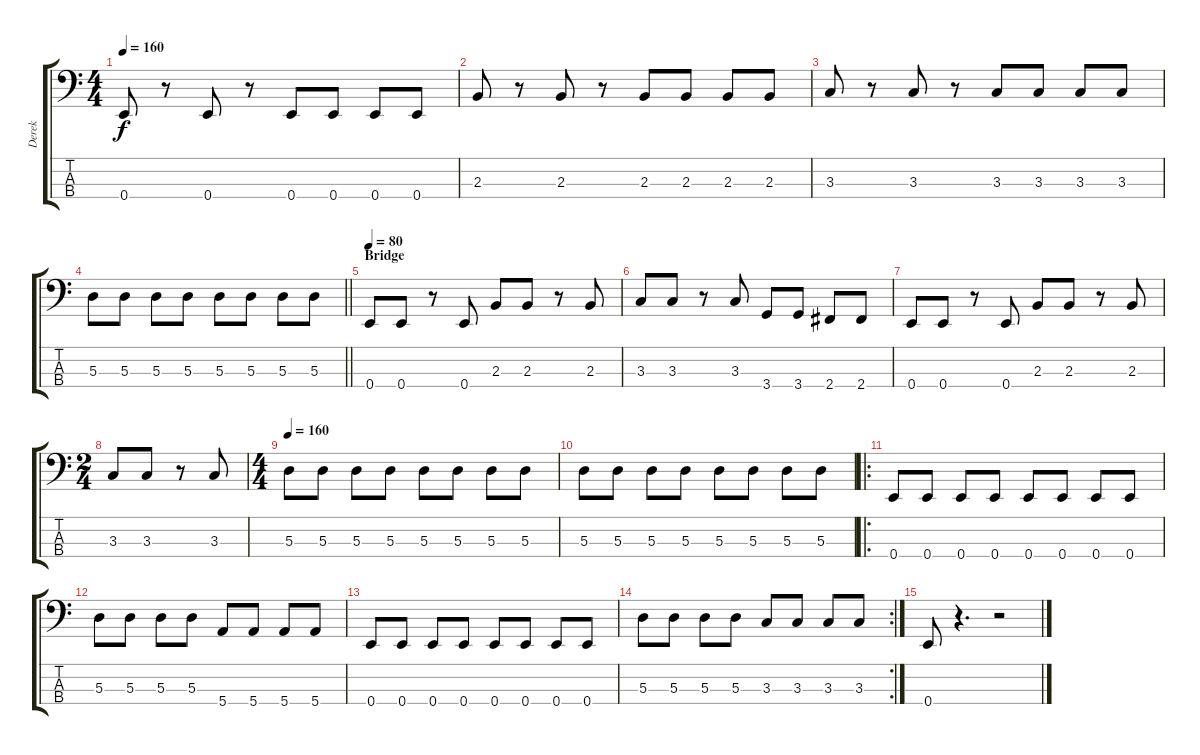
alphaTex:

\track ("Derek" "Derek") {instrument electricbassfinger}
\staff {score tabs}
\tuning (G2 D2 A1 E1) {hide}
\ts (4 4)
\tempo 160
\clef f4
\ks c
0.4.8{dy f} r.8 0.4.8 r.8 0.4.8 0.4.8 0.4.8 0.4.8 |
2.3.8 r.8 2.3.8 r.8 2.3.8 2.3.8 2.3.8 2.3.8 |
3.3.8 r.8 3.3.8 r.8 3.3.8 3.3.8 3.3.8 3.3.8 |
\barLineRight lightlight
5.3.8 5.3.8 5.3.8 5.3.8 5.3.8 5.3.8 5.3.8 5.3.8 |
\section ("" "Bridge")
\tempo 80
0.4.8 0.4.8 r.8 0.4.8 2.3.8 2.3.8 r.8 2.3.8 |
3.3.8 3.3.8 r.8 3.3.8 3.4.8 3.4.8 2.4.8 2.4.8 |
0.4.8 0.4.8 r.8 0.4.8 2.3.8 2.3.8 r.8 2.3.8 |
\ts (2 4)
3.3.8 3.3.8 r.8 3.3.8 |
\ts (4 4)
\tempo 160
5.3.8 5.3.8 5.3.8 5.3.8 5.3.8 5.3.8 5.3.8 5.3.8 |
5.3.8 5.3.8 5.3.8 5.3.8 5.3.8 5.3.8 5.3.8 5.3.8 |
\ro
0.4.8 0.4.8 0.4.8 0.4.8 0.4.8 0.4.8 0.4.8 0.4.8 |
5.3.8 5.3.8 5.3.8 5.3.8 5.4.8 5.4.8 5.4.8 5.4.8 |
0.4.8 0.4.8 0.4.8 0.4.8 0.4.8 0.4.8 0.4.8 0.4.8 |
\rc 2
5.3.8 5.3.8 5.3.8 5.3.8 3.3.8 3.3.8 3.3.8 3.3.8 |
0.4.8 r.4{d} r.2
